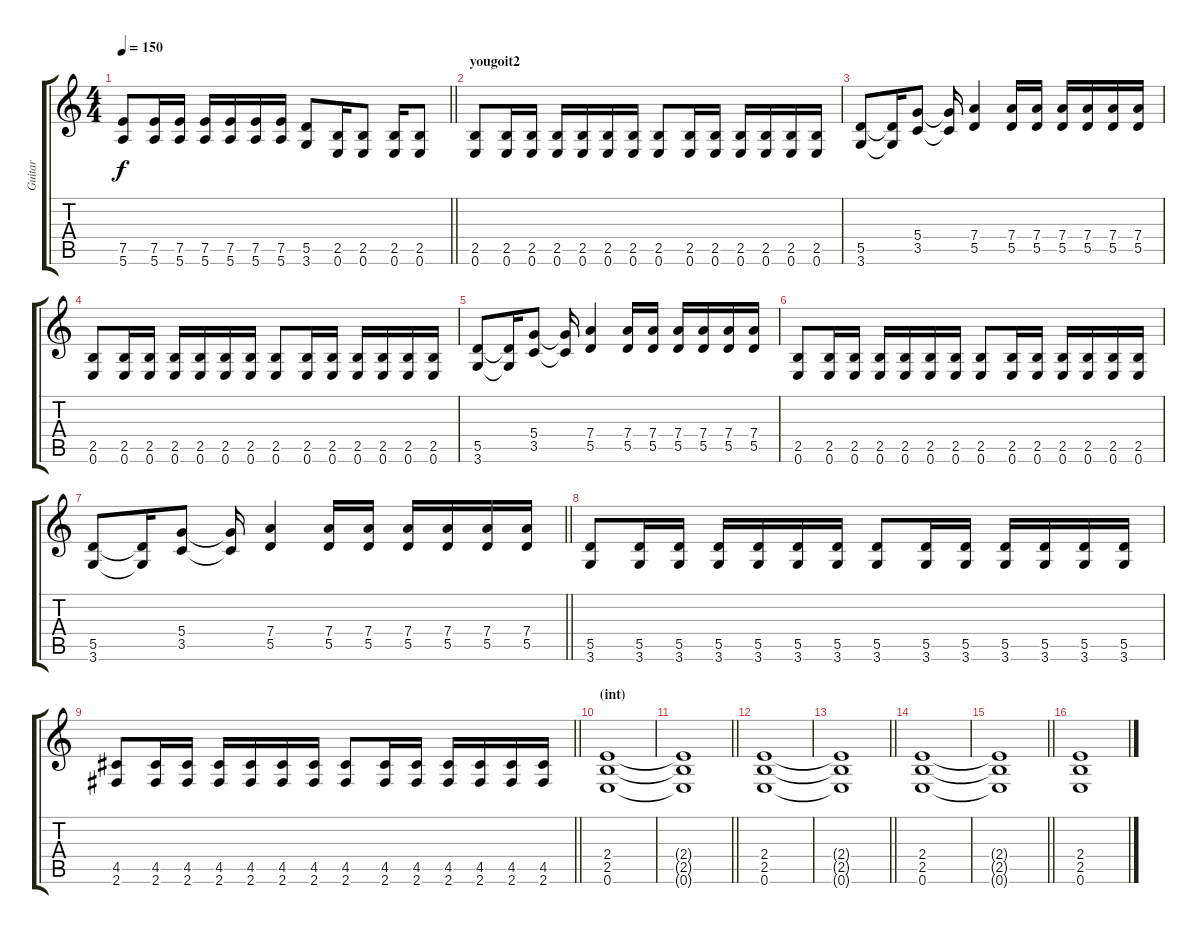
\track ("Guitar" "Guitar") {instrument overdrivenguitar}
\staff {score tabs}
\tuning (E4 B3 G3 D3 A2 E2) {hide}
\ts (4 4)
\tempo 150
\clef g2
\barLineRight lightlight
\ks c
(7.5 5.6).8{dy f} (7.5 5.6).16 (7.5 5.6).16 (7.5 5.6).16 (7.5 5.6).16 (7.5 5.6).16 (7.5 5.6).16 (5.5 3.6).8 (2.5 0.6).16 (2.5 0.6).8 (2.5 0.6).16 (2.5 0.6).8 |
\section ("" "yougoit2")
(2.5 0.6).8 (2.5 0.6).16 (2.5 0.6).16 (2.5 0.6).16 (2.5 0.6).16 (2.5 0.6).16 (2.5 0.6).16 (2.5 0.6).8 (2.5 0.6).16 (2.5 0.6).16 (2.5 0.6).16 (2.5 0.6).16 (2.5 0.6).16 (2.5 0.6).16 |
(5.5 3.6).8 (5.5{t} 3.6{t}).16 (5.4 3.5).8 (5.4{t} 3.5{t}).16 (7.4 5.5).4 (7.4 5.5).16 (7.4 5.5).16 (7.4 5.5).16 (7.4 5.5).16 (7.4 5.5).16 (7.4 5.5).16 |
(2.5 0.6).8 (2.5 0.6).16 (2.5 0.6).16 (2.5 0.6).16 (2.5 0.6).16 (2.5 0.6).16 (2.5 0.6).16 (2.5 0.6).8 (2.5 0.6).16 (2.5 0.6).16 (2.5 0.6).16 (2.5 0.6).16 (2.5 0.6).16 (2.5 0.6).16 |
(5.5 3.6).8 (5.5{t} 3.6{t}).16 (5.4 3.5).8 (5.4{t} 3.5{t}).16 (7.4 5.5).4 (7.4 5.5).16 (7.4 5.5).16 (7.4 5.5).16 (7.4 5.5).16 (7.4 5.5).16 (7.4 5.5).16 |
(2.5 0.6).8 (2.5 0.6).16 (2.5 0.6).16 (2.5 0.6).16 (2.5 0.6).16 (2.5 0.6).16 (2.5 0.6).16 (2.5 0.6).8 (2.5 0.6).16 (2.5 0.6).16 (2.5 0.6).16 (2.5 0.6).16 (2.5 0.6).16 (2.5 0.6).16 |
\barLineRight lightlight
(5.5 3.6).8 (5.5{t} 3.6{t}).16 (5.4 3.5).8 (5.4{t} 3.5{t}).16 (7.4 5.5).4 (7.4 5.5).16 (7.4 5.5).16 (7.4 5.5).16 (7.4 5.5).16 (7.4 5.5).16 (7.4 5.5).16 |
(5.5 3.6).8 (5.5 3.6).16 (5.5 3.6).16 (5.5 3.6).16 (5.5 3.6).16 (5.5 3.6).16 (5.5 3.6).16 (5.5 3.6).8 (5.5 3.6).16 (5.5 3.6).16 (5.5 3.6).16 (5.5 3.6).16 (5.5 3.6).16 (5.5 3.6).16 |
\barLineRight lightlight
(4.5 2.6).8 (4.5 2.6).16 (4.5 2.6).16 (4.5 2.6).16 (4.5 2.6).16 (4.5 2.6).16 (4.5 2.6).16 (4.5 2.6).8 (4.5 2.6).16 (4.5 2.6).16 (4.5 2.6).16 (4.5 2.6).16 (4.5 2.6).16 (4.5 2.6).16 |
\section ("" "(int)")
(2.4 2.5 0.6).1 |
\barLineRight lightlight
(2.4{t} 2.5{t} 0.6{t}).1 |
(2.4 2.5 0.6).1 |
\barLineRight lightlight
(2.4{t} 2.5{t} 0.6{t}).1 |
(2.4 2.5 0.6).1 |
\barLineRight lightlight
(2.4{t} 2.5{t} 0.6{t}).1 |
(2.4 2.5 0.6).1
